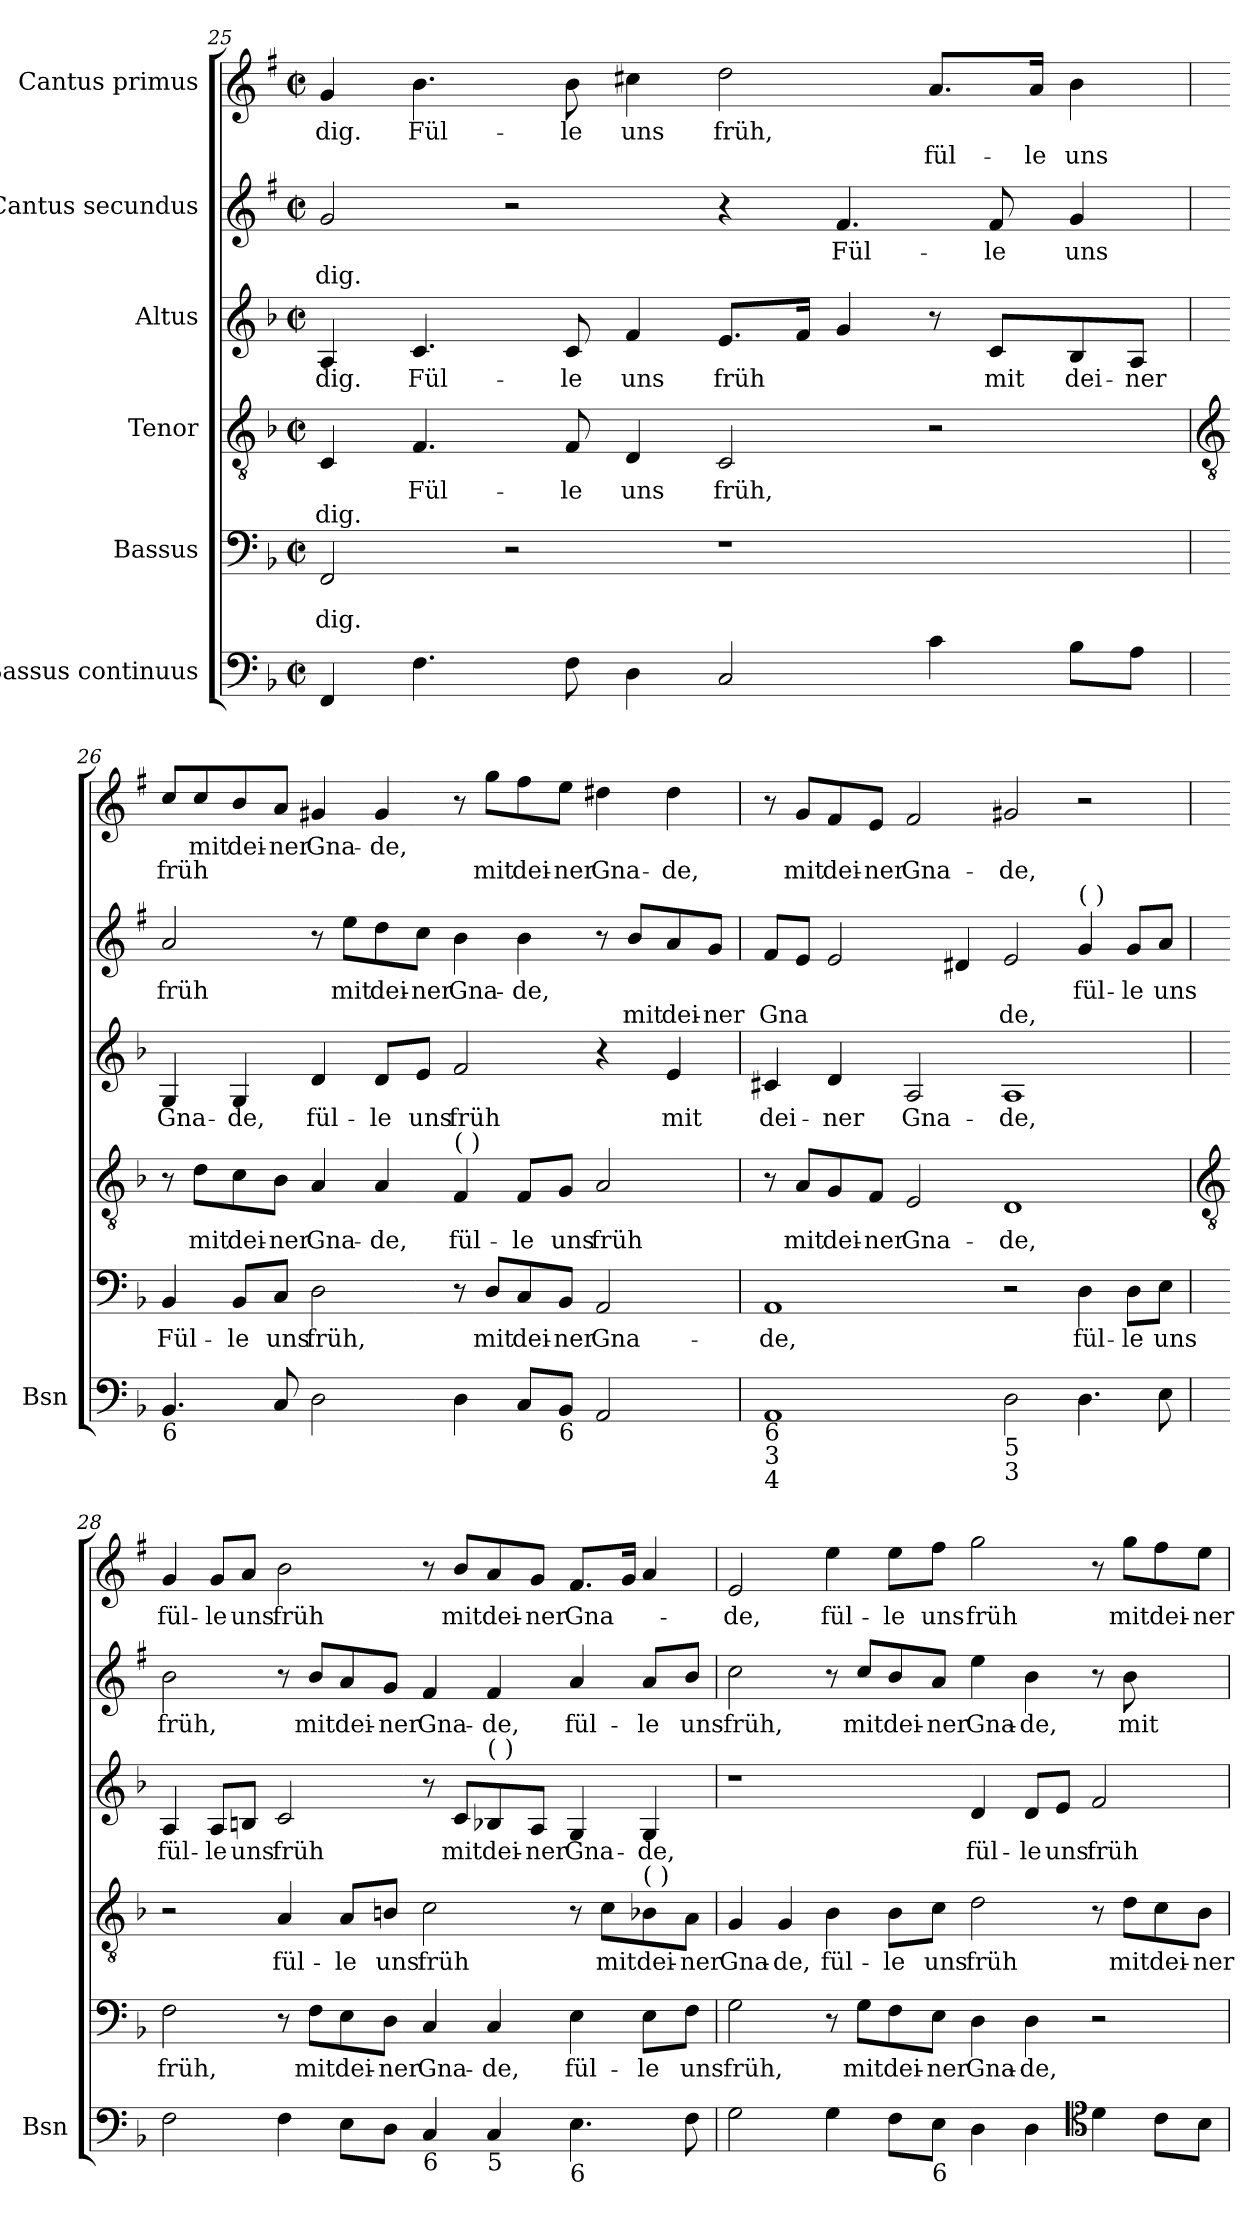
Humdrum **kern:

**kern	**kern	**text	**text	**kern	**text	**text	**kern	**text	**kern	**text	**text	**kern	**text	**text
*part6	*part5	*part5	*part5	*part4	*part4	*part4	*part3	*part3	*part2	*part2	*part2	*part1	*part1	*part1
*staff6	*staff5	*staff5	*staff5	*staff4	*staff4	*staff4	*staff3	*staff3	*staff2	*staff2	*staff2	*staff1	*staff1	*staff1
*I"Bassus continuus	*I"Bassus	*	*	*I"Tenor	*	*	*I"Altus	*	*I"Cantus secundus	*	*	*I"Cantus primus	*	*
*I'Bsn	*	*	*	*	*	*	*	*	*	*	*	*	*	*
*clefF4	*clefF4	*	*	*clefGv2	*	*	*clefG2	*	*clefG2	*	*	*clefG2	*	*
*	*	*	*	*	*	*	*	*	*ITrd1c2	*	*	*ITrd1c2	*	*
*k[b-]	*k[b-]	*	*	*k[b-]	*	*	*k[b-]	*	*k[b-]	*	*	*k[b-]	*	*
*F:	*F:	*	*	*F:	*	*	*F:	*	*F:	*	*	*F:	*	*
*M4/2	*M4/2	*	*	*M4/2	*	*	*M4/2	*	*M4/2	*	*	*M4/2	*	*
*met(c|)	*met(c|)	*	*	*met(c|)	*	*	*met(c|)	*	*met(c|)	*	*	*met(c|)	*	*
=25	=25	=25	=25	=25	=25	=25	=25	=25	=25	=25	=25	=25	=25	=25
!	!	!	!LO:LY:b	!	!	!LO:LY:b	!	!LO:LY:b	!	!	!LO:LY:b	!	!LO:LY:b	!
4FF	2FF	.	-dig.	4C	.	-dig.	4A	-dig.	2f	.	-dig.	4f	-dig.	.
!	!	!	!	!	!LO:LY:b	!	!	!LO:LY:b	!	!	!	!	!LO:LY:b	!
4.F	.	.	.	4.F	Fül-	.	4.c	Fül-	.	.	.	4.a	Fül-	.
.	2r	.	.	.	.	.	.	.	2r	.	.	.	.	.
!	!	!	!	!	!LO:LY:b	!	!	!LO:LY:b	!	!	!	!	!LO:LY:b	!
8F	.	.	.	8F	-le	.	8c	-le	.	.	.	8a	-le	.
!	!	!	!	!	!LO:LY:b	!	!	!LO:LY:b	!	!	!	!	!LO:LY:b	!
4D	.	.	.	4D	uns	.	4f	uns	.	.	.	4bn	uns	.
!	!	!	!	!	!LO:LY:b	!	!	!LO:LY:b	!	!	!	!	!LO:LY:b	!
2C	1r	.	.	2C	früh,	.	8.e/L	früh	4r	.	.	2cc	früh,	.
.	.	.	.	.	.	.	16f/Jk	.	.	.	.	.	.	.
!	!	!	!	!	!	!	!	!	!	!LO:LY:b	!	!	!	!
.	.	.	.	.	.	.	4g	.	4.e	Fül-	.	.	.	.
!	!	!	!	!	!	!	!	!	!	!	!	!	!	!LO:LY:b
4c	.	.	.	2r	.	.	8r	.	.	.	.	8.g/L	.	fül-
!	!	!	!	!	!	!	!	!LO:LY:b	!	!LO:LY:b	!	!	!	!
.	.	.	.	.	.	.	8c/L	mit	8e	-le	.	.	.	.
!	!	!	!	!	!	!	!	!	!	!	!	!	!	!LO:LY:b
.	.	.	.	.	.	.	.	.	.	.	.	16g/Jk	.	-le
!	!	!	!	!	!	!	!	!LO:LY:b	!	!LO:LY:b	!	!	!	!LO:LY:b
8B-\L	.	.	.	.	.	.	8B-/	dei-	4f	uns	.	4a	.	uns
!	!	!	!	!	!	!	!	!LO:LY:b	!	!	!	!	!	!
8A\J	.	.	.	.	.	.	8A/J	-ner	.	.	.	.	.	.
!!LO:LB:g=z
=26	=26	=26	=26	=26	=26	=26	=26	=26	=26	=26	=26	=26	=26	=26
*	*	*	*	*clefGv2	*	*	*	*	*	*	*	*	*	*
!LO:TX:b:t=6	!	!	!	!	!	!	!	!	!	!	!	!	!	!
!	!	!LO:LY:b	!	!	!	!	!	!LO:LY:b	!	!LO:LY:b	!	!	!	!LO:LY:b
4.BB-	4BB-	Fül-	.	8r	.	.	4G	Gna-	2g	früh	.	8b-/L	.	früh
!	!	!	!	!	!LO:LY:b	!	!	!	!	!	!	!	!LO:LY:b	!
.	.	.	.	8d\L	mit	.	.	.	.	.	.	8b-/	mit	.
!	!	!LO:LY:b	!	!	!LO:LY:b	!	!	!LO:LY:b	!	!	!	!	!LO:LY:b	!
.	8BB-/L	-le	.	8c\	dei-	.	4G	-de,	.	.	.	8a/	dei-	.
!	!	!LO:LY:b	!	!	!LO:LY:b	!	!	!	!	!	!	!	!LO:LY:b	!
8C	8C/J	uns	.	8B-\J	-ner	.	.	.	.	.	.	8g/J	-ner	.
!	!	!LO:LY:b	!	!	!LO:LY:b	!	!	!LO:LY:b	!	!	!	!	!LO:LY:b	!
2D	2D	früh,	.	4A	Gna-	.	4d	fül-	8r	.	.	4f#X	Gna-	.
!	!	!	!	!	!	!	!	!	!	!LO:LY:b	!	!	!	!
.	.	.	.	.	.	.	.	.	8dd\L	mit	.	.	.	.
!	!	!	!	!	!LO:LY:b	!	!	!LO:LY:b	!	!LO:LY:b	!	!	!LO:LY:b	!
.	.	.	.	4A	-de,	.	8d/L	-le	8cc\	dei-	.	4f#	-de,	.
!	!	!	!	!	!	!	!	!LO:LY:b	!	!LO:LY:b	!	!	!	!
.	.	.	.	.	.	.	8e/J	uns	8b-\J	-ner	.	.	.	.
!	!	!	!	!LO:TX:a:t=(  )	!	!	!	!	!	!	!	!	!	!
!	!	!	!	!	!LO:LY:b	!	!	!LO:LY:b	!	!LO:LY:b	!	!	!	!
4D	8r	.	.	4F	fül-	.	2f	früh	4a	Gna-	.	8r	.	.
!	!	!LO:LY:b	!	!	!	!	!	!	!	!	!	!	!	!LO:LY:b
.	8D/L	mit	.	.	.	.	.	.	.	.	.	8ff\L	.	mit
!	!	!LO:LY:b	!	!	!LO:LY:b	!	!	!	!	!LO:LY:b	!	!	!	!LO:LY:b
8C/L	8C/	dei-	.	8F/L	-le	.	.	.	4a	-de,	.	8ee\	.	dei-
!LO:TX:b:t=6	!	!	!	!	!	!	!	!	!	!	!	!	!	!
!	!	!LO:LY:b	!	!	!LO:LY:b	!	!	!	!	!	!	!	!	!LO:LY:b
8BB-/J	8BB-/J	-ner	.	8G/J	uns	.	.	.	.	.	.	8dd\J	.	-ner
!	!	!LO:LY:b	!	!	!LO:LY:b	!	!	!	!	!	!	!	!	!LO:LY:b
2AA	2AA	Gna-	.	2A	früh	.	4r	.	8r	.	.	4cc#X	.	Gna-
!	!	!	!	!	!	!	!	!	!	!	!LO:LY:b	!	!	!
.	.	.	.	.	.	.	.	.	8a/L	.	mit	.	.	.
!	!	!	!	!	!	!	!	!LO:LY:b	!	!	!LO:LY:b	!	!	!LO:LY:b
.	.	.	.	.	.	.	4e	mit	8g/	.	dei-	4cc#	.	-de,
!	!	!	!	!	!	!	!	!	!	!	!LO:LY:b	!	!	!
.	.	.	.	.	.	.	.	.	8f/J	.	-ner	.	.	.
=27	=27	=27	=27	=27	=27	=27	=27	=27	=27	=27	=27	=27	=27	=27
!LO:TX:b:t=6\n3	!	!	!	!	!	!	!	!	!	!	!	!	!	!
!LO:TX:b:t=4	!	!	!	!	!	!	!	!	!	!	!	!	!	!
!	!	!LO:LY:b	!	!	!	!	!	!LO:LY:b	!	!	!LO:LY:b	!	!	!
1AA	1AA	-de,	.	8r	.	.	4c#X	dei-	8e/L	.	Gna	8r	.	.
!	!	!	!	!	!LO:LY:b	!	!	!	!	!	!	!	!	!LO:LY:b
.	.	.	.	8A/L	mit	.	.	.	8d/J	.	.	8f/L	.	mit
!	!	!	!	!	!LO:LY:b	!	!	!LO:LY:b	!	!	!	!	!	!LO:LY:b
.	.	.	.	8G/	dei-	.	4d	-ner	2d	.	.	8e/	.	dei-
!	!	!	!	!	!LO:LY:b	!	!	!	!	!	!	!	!	!LO:LY:b
.	.	.	.	8F/J	-ner	.	.	.	.	.	.	8d/J	.	-ner
!	!	!	!	!	!LO:LY:b	!	!	!LO:LY:b	!	!	!	!	!	!LO:LY:b
.	.	.	.	2E	Gna-	.	2A	Gna-	.	.	.	2e	.	Gna-
.	.	.	.	.	.	.	.	.	4c#X	.	.	.	.	.
!LO:TX:b:t=5	!	!	!	!	!	!	!	!	!	!	!	!	!	!
!LO:TX:b:t=3	!	!	!	!	!	!	!	!	!	!	!	!	!	!
!	!	!	!	!	!LO:LY:b	!	!	!LO:LY:b	!	!	!LO:LY:b	!	!	!LO:LY:b
2D	2r	.	.	1D	-de,	.	1A	-de,	2d	.	de,	2f#X	.	-de,
!	!	!	!	!	!	!	!	!	!LO:TX:a:t=(  )	!	!	!	!	!
!	!	!LO:LY:b	!	!	!	!	!	!	!	!LO:LY:b	!	!	!	!
4.D	4D	fül-	.	.	.	.	.	.	4f	fül-	.	2r	.	.
!	!	!LO:LY:b	!	!	!	!	!	!	!	!LO:LY:b	!	!	!	!
.	8D\L	-le	.	.	.	.	.	.	8f/L	-le	.	.	.	.
!	!	!LO:LY:b	!	!	!	!	!	!	!	!LO:LY:b	!	!	!	!
8E	8E\J	uns	.	.	.	.	.	.	8g/J	uns	.	.	.	.
!!LO:LB:g=z
=28	=28	=28	=28	=28	=28	=28	=28	=28	=28	=28	=28	=28	=28	=28
*	*	*	*	*clefGv2	*	*	*	*	*	*	*	*	*	*
!	!	!LO:LY:b	!	!	!	!	!	!LO:LY:b	!	!LO:LY:b	!	!	!LO:LY:b	!
2F	2F	früh,	.	2r	.	.	4A	fül-	2a	früh,	.	4f	fül-	.
!	!	!	!	!	!	!	!	!LO:LY:b	!	!	!	!	!LO:LY:b	!
.	.	.	.	.	.	.	8A/L	-le	.	.	.	8f/L	-le	.
!	!	!	!	!	!	!	!	!LO:LY:b	!	!	!	!	!LO:LY:b	!
.	.	.	.	.	.	.	8Bn/J	uns	.	.	.	8g/J	uns	.
!	!	!	!	!	!LO:LY:b	!	!	!LO:LY:b	!	!	!	!	!LO:LY:b	!
4F	8r	.	.	4A	fül-	.	2c	früh	8r	.	.	2a	früh	.
!	!	!LO:LY:b	!	!	!	!	!	!	!	!LO:LY:b	!	!	!	!
.	8F\L	mit	.	.	.	.	.	.	8a/L	mit	.	.	.	.
!	!	!LO:LY:b	!	!	!LO:LY:b	!	!	!	!	!LO:LY:b	!	!	!	!
8E\L	8E\	dei-	.	8A/L	-le	.	.	.	8g/	dei-	.	.	.	.
!	!	!LO:LY:b	!	!	!LO:LY:b	!	!	!	!	!LO:LY:b	!	!	!	!
8D\J	8D\J	-ner	.	8Bn/J	uns	.	.	.	8f/J	-ner	.	.	.	.
!LO:TX:b:t=6	!	!	!	!	!	!	!	!	!	!	!	!	!	!
!	!	!LO:LY:b	!	!	!LO:LY:b	!	!	!	!	!LO:LY:b	!	!	!	!
4C	4C	Gna-	.	2c	früh	.	8r	.	4e	Gna-	.	8r	.	.
!	!	!	!	!	!	!	!	!LO:LY:b	!	!	!	!	!LO:LY:b	!
.	.	.	.	.	.	.	8c/L	mit	.	.	.	8a/L	mit	.
!	!	!	!	!	!	!	!LO:TX:a:t=(  )	!	!	!	!	!	!	!
!LO:TX:b:t=5	!	!	!	!	!	!	!	!	!	!	!	!	!	!
!	!	!LO:LY:b	!	!	!	!	!	!LO:LY:b	!	!LO:LY:b	!	!	!LO:LY:b	!
4C	4C	-de,	.	.	.	.	8B-/	dei-	4e	-de,	.	8g/	dei-	.
!	!	!	!	!	!	!	!	!LO:LY:b	!	!	!	!	!LO:LY:b	!
.	.	.	.	.	.	.	8A/J	-ner	.	.	.	8f/J	-ner	.
!LO:TX:b:t=6	!	!	!	!	!	!	!	!	!	!	!	!	!	!
!	!	!LO:LY:b	!	!	!	!	!	!LO:LY:b	!	!LO:LY:b	!	!	!LO:LY:b	!
4.E	4E	fül-	.	8r	.	.	4G	Gna-	4g	fül-	.	8.e/L	Gna-	.
!	!	!	!	!	!LO:LY:b	!	!	!	!	!	!	!	!	!
.	.	.	.	8c\L	mit	.	.	.	.	.	.	.	.	.
.	.	.	.	.	.	.	.	.	.	.	.	16f/Jk	.	.
!	!	!	!	!LO:TX:a:t=(  )	!	!	!	!	!	!	!	!	!	!
!	!	!LO:LY:b	!	!	!LO:LY:b	!	!	!LO:LY:b	!	!LO:LY:b	!	!	!	!
.	8E\L	-le	.	8B-\	dei-	.	4G	-de,	8g/L	-le	.	4g	.	.
!	!	!LO:LY:b	!	!	!LO:LY:b	!	!	!	!	!LO:LY:b	!	!	!	!
8F	8F\J	uns	.	8A\J	-ner	.	.	.	8a/J	uns	.	.	.	.
=29	=29	=29	=29	=29	=29	=29	=29	=29	=29	=29	=29	=29	=29	=29
!	!	!LO:LY:b	!	!	!LO:LY:b	!	!	!	!	!LO:LY:b	!	!	!LO:LY:b	!
2G	2G	früh,	.	4G	Gna-	.	1r	.	2b-	früh,	.	2d	-de,	.
!	!	!	!	!	!LO:LY:b	!	!	!	!	!	!	!	!	!
.	.	.	.	4G	-de,	.	.	.	.	.	.	.	.	.
!	!	!	!	!	!LO:LY:b	!	!	!	!	!	!	!	!LO:LY:b	!
4G	8r	.	.	4B-	fül-	.	.	.	8r	.	.	4dd	fül-	.
!	!	!LO:LY:b	!	!	!	!	!	!	!	!LO:LY:b	!	!	!	!
.	8G\L	mit	.	.	.	.	.	.	8b-/L	mit	.	.	.	.
!	!	!LO:LY:b	!	!	!LO:LY:b	!	!	!	!	!LO:LY:b	!	!	!LO:LY:b	!
8F\L	8F\	dei-	.	8B-\L	-le	.	.	.	8a/	dei-	.	8dd\L	-le	.
!LO:TX:b:t=6	!	!	!	!	!	!	!	!	!	!	!	!	!	!
!	!	!LO:LY:b	!	!	!LO:LY:b	!	!	!	!	!LO:LY:b	!	!	!LO:LY:b	!
8E\J	8E\J	-ner	.	8c\J	uns	.	.	.	8g/J	-ner	.	8ee\J	uns	.
!	!	!LO:LY:b	!	!	!LO:LY:b	!	!	!LO:LY:b	!	!LO:LY:b	!	!	!LO:LY:b	!
4D	4D	Gna-	.	2d	früh	.	4d	fül-	4dd	Gna-	.	2ff	früh	.
!	!	!LO:LY:b	!	!	!	!	!	!LO:LY:b	!	!LO:LY:b	!	!	!	!
4D	4D	-de,	.	.	.	.	8d/L	-le	4a	-de,	.	.	.	.
!	!	!	!	!	!	!	!	!LO:LY:b	!	!	!	!	!	!
.	.	.	.	.	.	.	8e/J	uns	.	.	.	.	.	.
*clefC4	*	*	*	*	*	*	*	*	*	*	*	*	*	*
!	!	!	!	!	!	!	!	!LO:LY:b	!	!	!	!	!	!
4d	2r	.	.	8r	.	.	2f	früh	8r	.	.	8r	.	.
!	!	!	!	!	!LO:LY:b	!	!	!	!	!LO:LY:b	!	!	!LO:LY:b	!
.	.	.	.	8d\L	mit	.	.	.	8a	mit	.	8ff\L	mit	.
!	!	!	!	!	!LO:LY:b	!	!	!	!	!LO:LY:b	!	!	!LO:LY:b	!
8c\L	.	.	.	8c\	dei-	.	.	.	[4ayy	dei-	.	8ee\	dei-	.
!	!	!	!	!	!LO:LY:b	!	!	!	!	!	!	!	!LO:LY:b	!
8B-\J	.	.	.	8B-\J	-ner	.	.	.	.	.	.	8dd\J	-ner	.
=	=	=	=	=	=	=	=	=	=	=	=	=	=	=
*-	*-	*-	*-	*-	*-	*-	*-	*-	*-	*-	*-	*-	*-	*-
